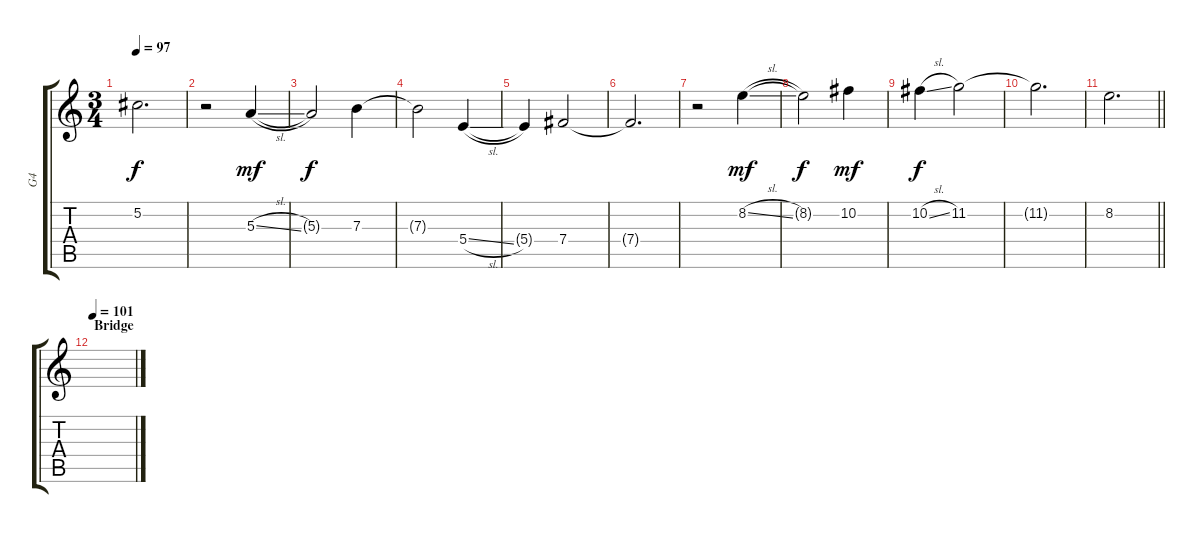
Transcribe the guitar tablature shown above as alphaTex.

\track ("G4" "G4") {instrument distortionguitar}
\staff {score tabs}
\tuning (Db4 Ab3 E3 B2 Gb2 B1) {hide}
\ts (3 4)
\tempo 97
\clef g2
\ks c
5.2.2{d dy f} |
r.2 5.3{sl}.4{dy mf} |
5.3{t}.2{dy f} 7.3.4 |
7.3{t}.2 5.4{sl}.4 |
5.4{t}.4 7.4.2 |
7.4{t}.2{d} |
r.2 8.2{sl}.4{dy mf} |
8.2{t}.2{dy f} 10.2.4{dy mf} |
10.2{sl}.4{dy f} 11.2.2 |
11.2{t}.2{d} |
\barLineRight lightlight
8.2.2{d} |
\section ("" "Bridge")
\tempo 101
